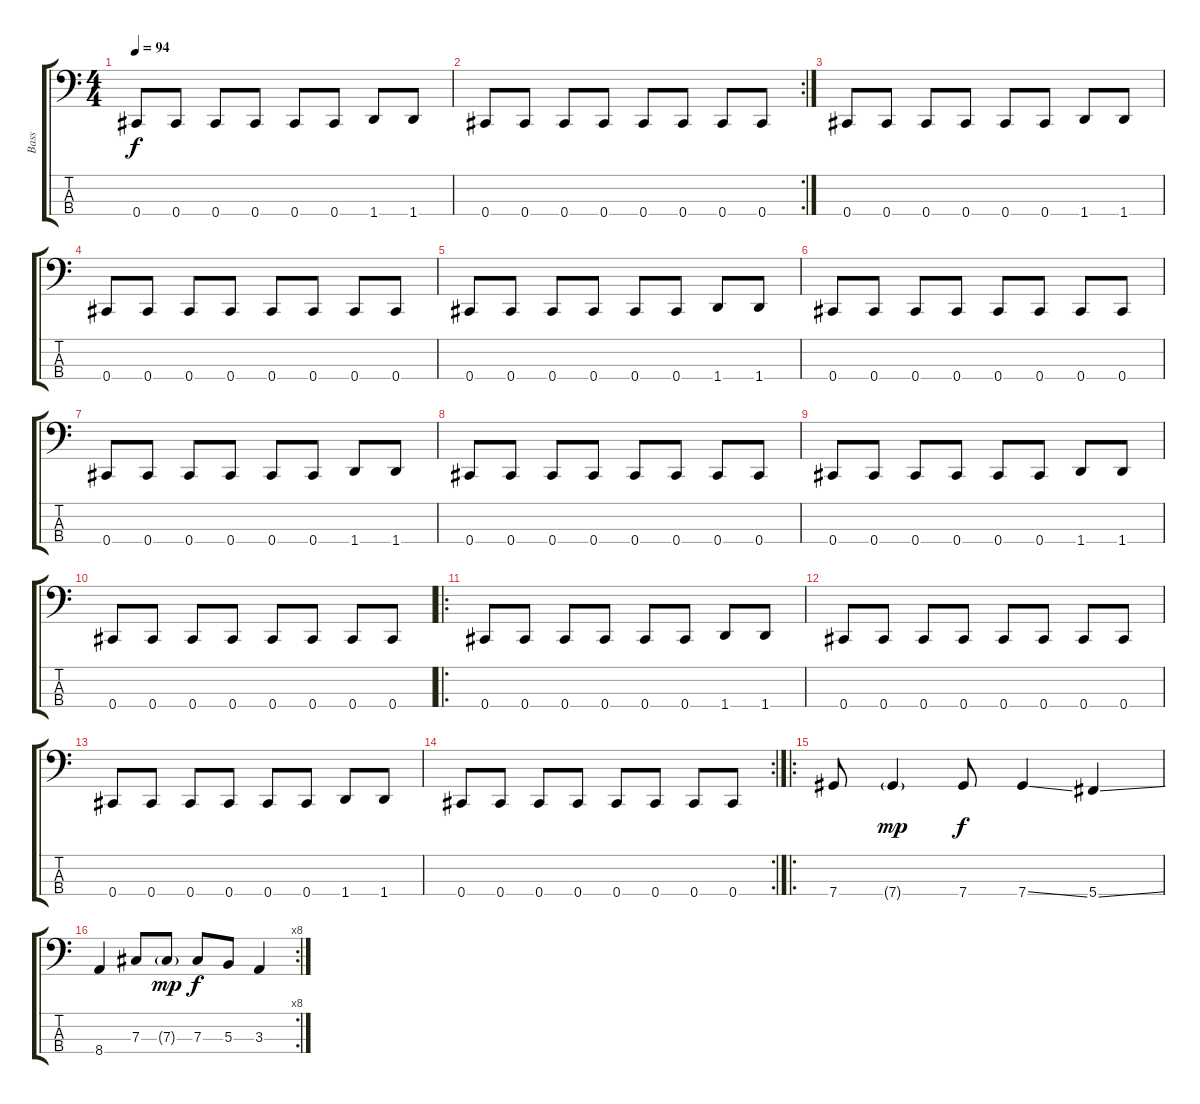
\track ("Bass" "Bass") {instrument electricbasspick}
\staff {score tabs}
\tuning (E2 B1 Gb1 Db1) {hide}
\ts (4 4)
\tempo 94
\clef f4
\ks c
0.4.8{dy f} 0.4.8 0.4.8 0.4.8 0.4.8 0.4.8 1.4.8 1.4.8 |
\rc 2
0.4.8 0.4.8 0.4.8 0.4.8 0.4.8 0.4.8 0.4.8 0.4.8 |
0.4.8 0.4.8 0.4.8 0.4.8 0.4.8 0.4.8 1.4.8 1.4.8 |
0.4.8 0.4.8 0.4.8 0.4.8 0.4.8 0.4.8 0.4.8 0.4.8 |
0.4.8 0.4.8 0.4.8 0.4.8 0.4.8 0.4.8 1.4.8 1.4.8 |
0.4.8 0.4.8 0.4.8 0.4.8 0.4.8 0.4.8 0.4.8 0.4.8 |
0.4.8 0.4.8 0.4.8 0.4.8 0.4.8 0.4.8 1.4.8 1.4.8 |
0.4.8 0.4.8 0.4.8 0.4.8 0.4.8 0.4.8 0.4.8 0.4.8 |
0.4.8 0.4.8 0.4.8 0.4.8 0.4.8 0.4.8 1.4.8 1.4.8 |
0.4.8 0.4.8 0.4.8 0.4.8 0.4.8 0.4.8 0.4.8 0.4.8 |
\ro
0.4.8 0.4.8 0.4.8 0.4.8 0.4.8 0.4.8 1.4.8 1.4.8 |
0.4.8 0.4.8 0.4.8 0.4.8 0.4.8 0.4.8 0.4.8 0.4.8 |
0.4.8 0.4.8 0.4.8 0.4.8 0.4.8 0.4.8 1.4.8 1.4.8 |
\rc 2
0.4.8 0.4.8 0.4.8 0.4.8 0.4.8 0.4.8 0.4.8 0.4.8 |
\ro
7.4.8 7.4{g}.4{dy mp} 7.4.8{dy f} 7.4{ss}.4 5.4{ss}.4 |
\rc 8
8.4.4 7.3.8 7.3{g}.8{dy mp} 7.3.8{dy f} 5.3.8 3.3.4
